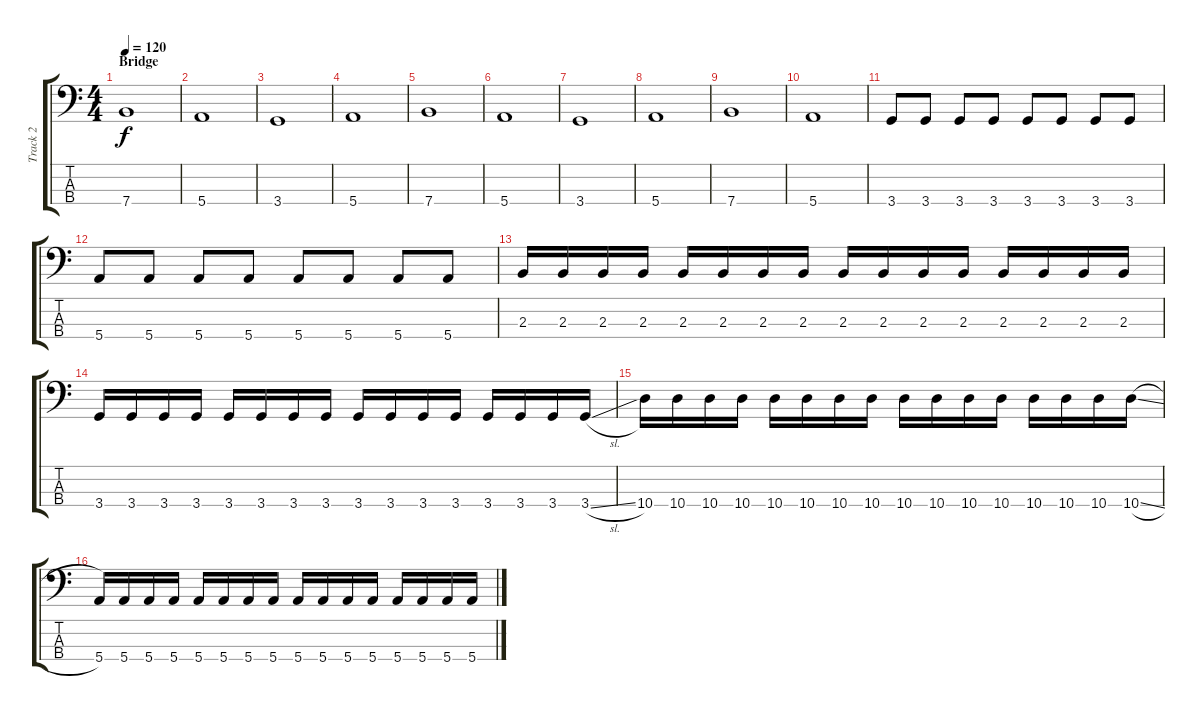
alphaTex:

\track ("Track 2" "Track 2") {instrument electricbasspick}
\staff {score tabs}
\tuning (G2 D2 A1 E1) {hide}
\ts (4 4)
\section ("" "Bridge")
\tempo 120
\clef f4
\ks c
7.4.1{dy f} |
5.4.1 |
3.4.1 |
5.4.1 |
7.4.1 |
5.4.1 |
3.4.1 |
5.4.1 |
7.4.1 |
5.4.1 |
3.4.8 3.4.8 3.4.8 3.4.8 3.4.8 3.4.8 3.4.8 3.4.8 |
5.4.8 5.4.8 5.4.8 5.4.8 5.4.8 5.4.8 5.4.8 5.4.8 |
2.3.16 2.3.16 2.3.16 2.3.16 2.3.16 2.3.16 2.3.16 2.3.16 2.3.16 2.3.16 2.3.16 2.3.16 2.3.16 2.3.16 2.3.16 2.3.16 |
3.4.16 3.4.16 3.4.16 3.4.16 3.4.16 3.4.16 3.4.16 3.4.16 3.4.16 3.4.16 3.4.16 3.4.16 3.4.16 3.4.16 3.4.16 3.4{sl}.16 |
10.4.16 10.4.16 10.4.16 10.4.16 10.4.16 10.4.16 10.4.16 10.4.16 10.4.16 10.4.16 10.4.16 10.4.16 10.4.16 10.4.16 10.4.16 10.4{sl}.16 |
5.4.16 5.4.16 5.4.16 5.4.16 5.4.16 5.4.16 5.4.16 5.4.16 5.4.16 5.4.16 5.4.16 5.4.16 5.4.16 5.4.16 5.4.16 5.4.16
